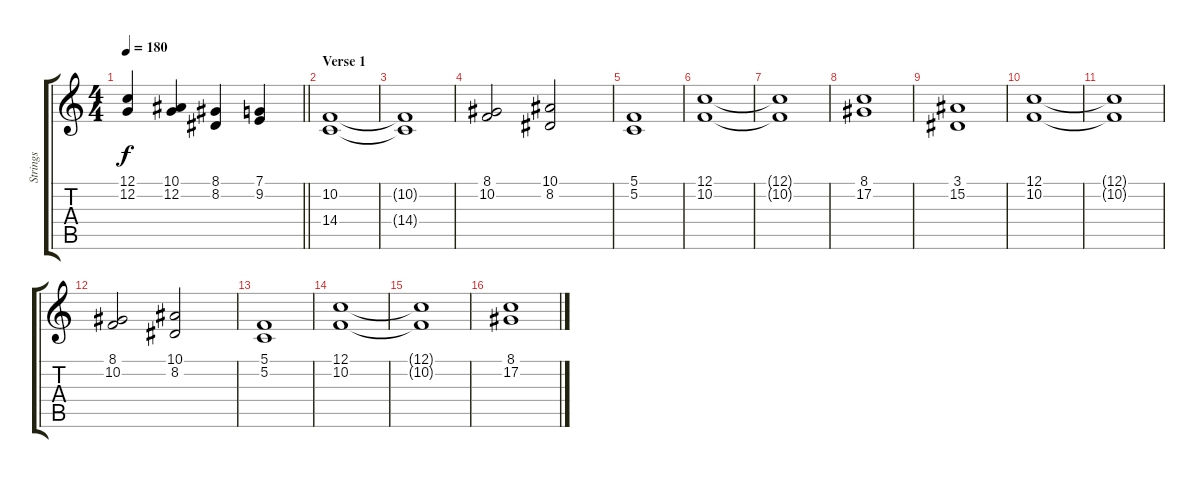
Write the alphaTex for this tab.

\track ("Strings" "Strings") {instrument stringensemble1}
\staff {score tabs}
\tuning (C4 G3 Eb3 Bb2 F2 C2) {hide}
\ts (4 4)
\tempo 180
\clef g2
\barLineRight lightlight
\ks c
(12.1 12.2).4{dy f} (10.1 12.2).4 (8.1 8.2).4 (7.1 9.2).4 |
\section ("" "Verse 1")
(10.2 14.4).1 |
(10.2{t} 14.4{t}).1 |
(8.1 10.2).2 (10.1 8.2).2 |
(5.1 5.2).1 |
(12.1 10.2).1 |
(12.1{t} 10.2{t}).1 |
(8.1 17.2).1 |
(3.1 15.2).1 |
(12.1 10.2).1 |
(12.1{t} 10.2{t}).1 |
(8.1 10.2).2 (10.1 8.2).2 |
(5.1 5.2).1 |
(12.1 10.2).1 |
(12.1{t} 10.2{t}).1 |
(8.1 17.2).1
